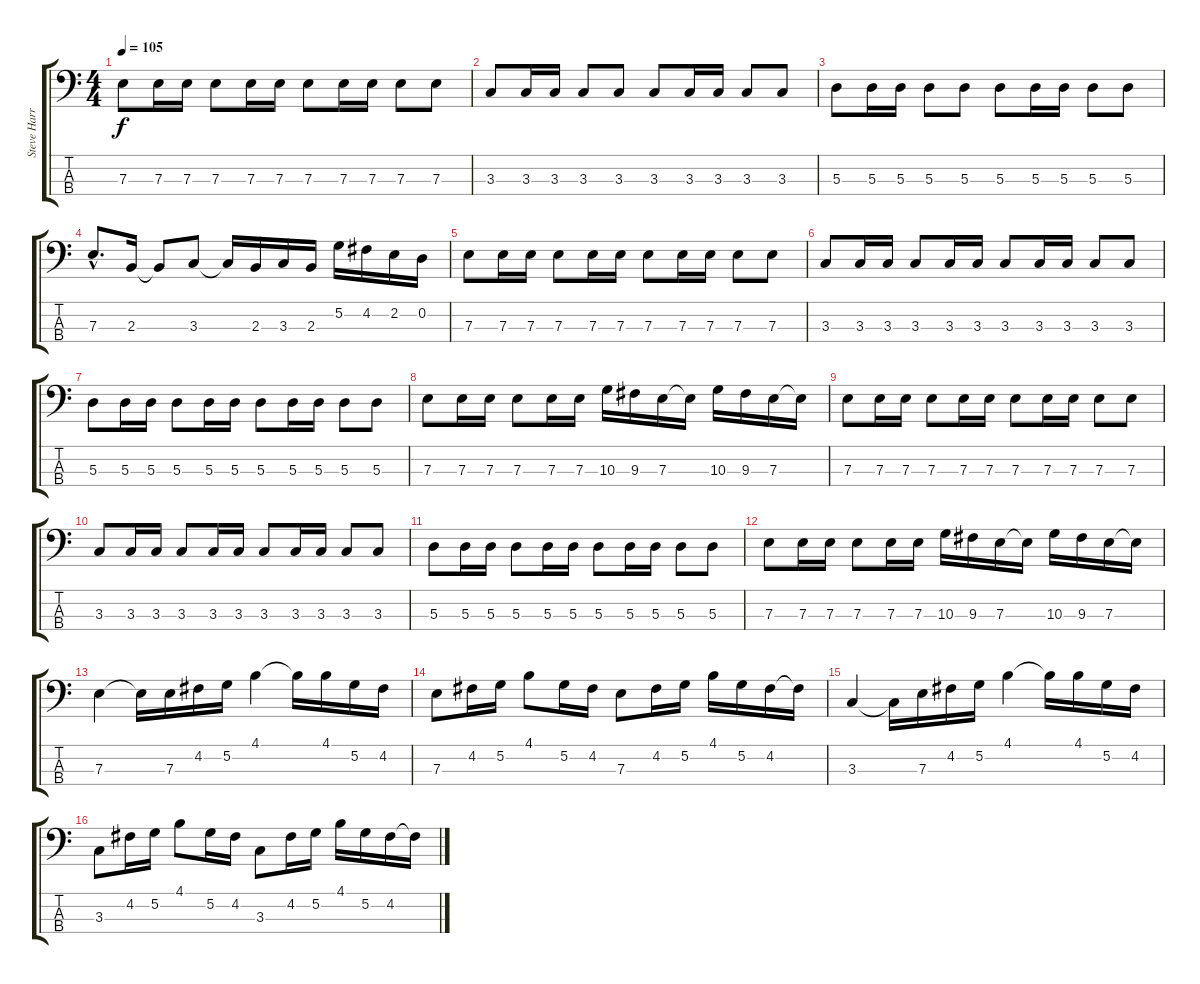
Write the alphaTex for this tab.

\track ("Steve Harris" "Steve Harr") {instrument electricbassfinger}
\staff {score tabs}
\tuning (G2 D2 A1 E1) {hide}
\ts (4 4)
\tempo 105
\clef f4
\ks c
7.3.8{dy f} 7.3.16 7.3.16 7.3.8 7.3.16 7.3.16 7.3.8 7.3.16 7.3.16 7.3.8 7.3.8 |
3.3.8 3.3.16 3.3.16 3.3.8 3.3.8 3.3.8 3.3.16 3.3.16 3.3.8 3.3.8 |
5.3.8 5.3.16 5.3.16 5.3.8 5.3.8 5.3.8 5.3.16 5.3.16 5.3.8 5.3.8 |
7.3{hac}.8{d} 2.3.16 2.3{t}.8 3.3.8 3.3{t}.16 2.3.16 3.3.16 2.3.16 5.2.16 4.2.16 2.2.16 0.2.16 |
7.3.8 7.3.16 7.3.16 7.3.8 7.3.16 7.3.16 7.3.8 7.3.16 7.3.16 7.3.8 7.3.8 |
3.3.8 3.3.16 3.3.16 3.3.8 3.3.16 3.3.16 3.3.8 3.3.16 3.3.16 3.3.8 3.3.8 |
5.3.8 5.3.16 5.3.16 5.3.8 5.3.16 5.3.16 5.3.8 5.3.16 5.3.16 5.3.8 5.3.8 |
7.3.8 7.3.16 7.3.16 7.3.8 7.3.16 7.3.16 10.3.16 9.3.16 7.3.16 7.3{t}.16 10.3.16 9.3.16 7.3.16 7.3{t}.16 |
7.3.8 7.3.16 7.3.16 7.3.8 7.3.16 7.3.16 7.3.8 7.3.16 7.3.16 7.3.8 7.3.8 |
3.3.8 3.3.16 3.3.16 3.3.8 3.3.16 3.3.16 3.3.8 3.3.16 3.3.16 3.3.8 3.3.8 |
5.3.8 5.3.16 5.3.16 5.3.8 5.3.16 5.3.16 5.3.8 5.3.16 5.3.16 5.3.8 5.3.8 |
7.3.8 7.3.16 7.3.16 7.3.8 7.3.16 7.3.16 10.3.16 9.3.16 7.3.16 7.3{t}.16 10.3.16 9.3.16 7.3.16 7.3{t}.16 |
7.3.4 7.3{t}.16 7.3.16 4.2.16 5.2.16 4.1.4 4.1{t}.16 4.1.16 5.2.16 4.2.16 |
7.3.8 4.2.16 5.2.16 4.1.8 5.2.16 4.2.16 7.3.8 4.2.16 5.2.16 4.1.16 5.2.16 4.2.16 4.2{t}.16 |
3.3.4 3.3{t}.16 7.3.16 4.2.16 5.2.16 4.1.4 4.1{t}.16 4.1.16 5.2.16 4.2.16 |
3.3.8 4.2.16 5.2.16 4.1.8 5.2.16 4.2.16 3.3.8 4.2.16 5.2.16 4.1.16 5.2.16 4.2.16 4.2{t}.16
